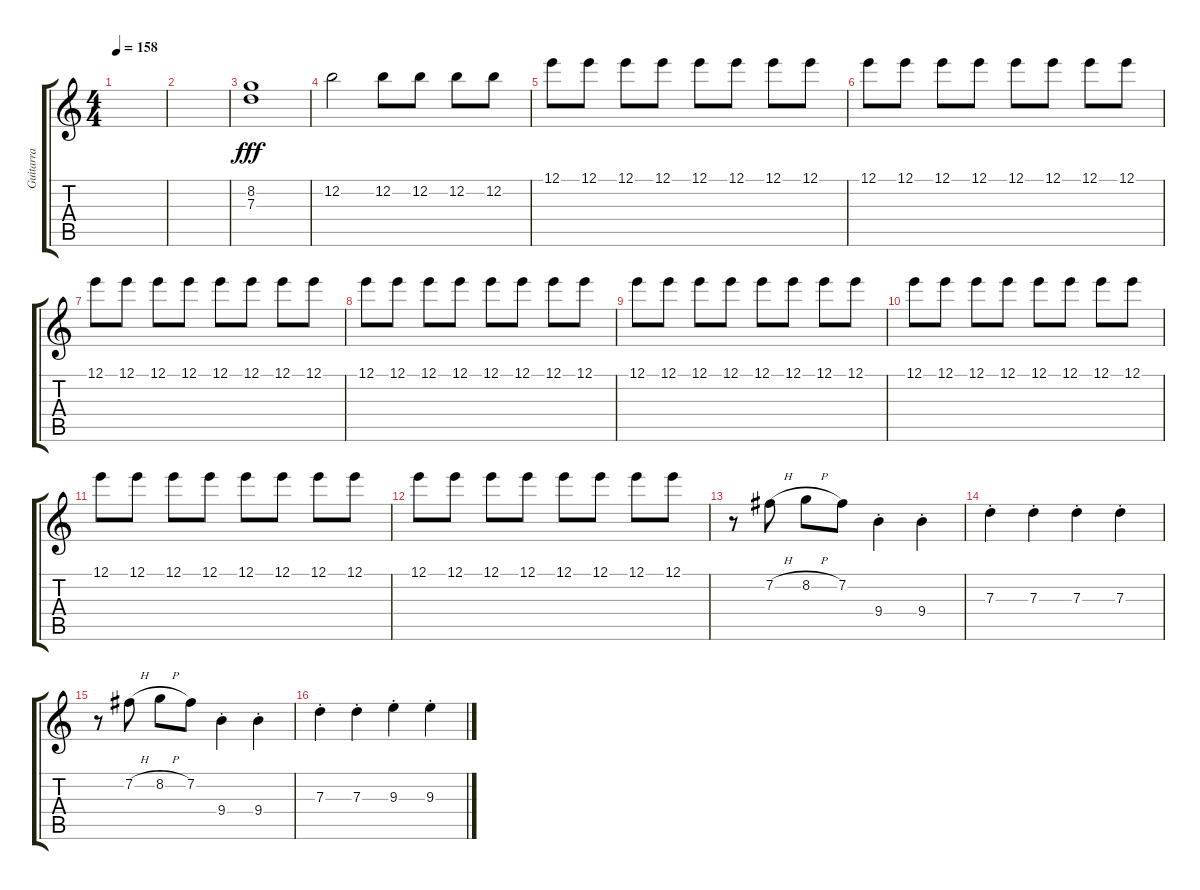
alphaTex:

\track ("Guitarra" "Guitarra") {instrument distortionguitar}
\staff {score tabs}
\tuning (E4 B3 G3 D3 A2 E2) {hide}
\ts (4 4)
\tempo 158
\clef g2
\ks c
|
|
(8.2 7.3).1{dy fff} |
12.2.2 12.2.8 12.2.8 12.2.8 12.2.8 |
12.1.8 12.1.8 12.1.8 12.1.8 12.1.8 12.1.8 12.1.8 12.1.8 |
12.1.8 12.1.8 12.1.8 12.1.8 12.1.8 12.1.8 12.1.8 12.1.8 |
12.1.8 12.1.8 12.1.8 12.1.8 12.1.8 12.1.8 12.1.8 12.1.8 |
12.1.8 12.1.8 12.1.8 12.1.8 12.1.8 12.1.8 12.1.8 12.1.8 |
12.1.8 12.1.8 12.1.8 12.1.8 12.1.8 12.1.8 12.1.8 12.1.8 |
12.1.8 12.1.8 12.1.8 12.1.8 12.1.8 12.1.8 12.1.8 12.1.8 |
12.1.8 12.1.8 12.1.8 12.1.8 12.1.8 12.1.8 12.1.8 12.1.8 |
12.1.8 12.1.8 12.1.8 12.1.8 12.1.8 12.1.8 12.1.8 12.1.8 |
r.8 7.2{h}.8 8.2{h}.8 7.2.8 9.4{st}.4 9.4{st}.4 |
7.3{st}.4 7.3{st}.4 7.3{st}.4 7.3{st}.4 |
r.8 7.2{h}.8 8.2{h}.8 7.2.8 9.4{st}.4 9.4{st}.4 |
7.3{st}.4 7.3{st}.4 9.3{st}.4 9.3{st}.4
